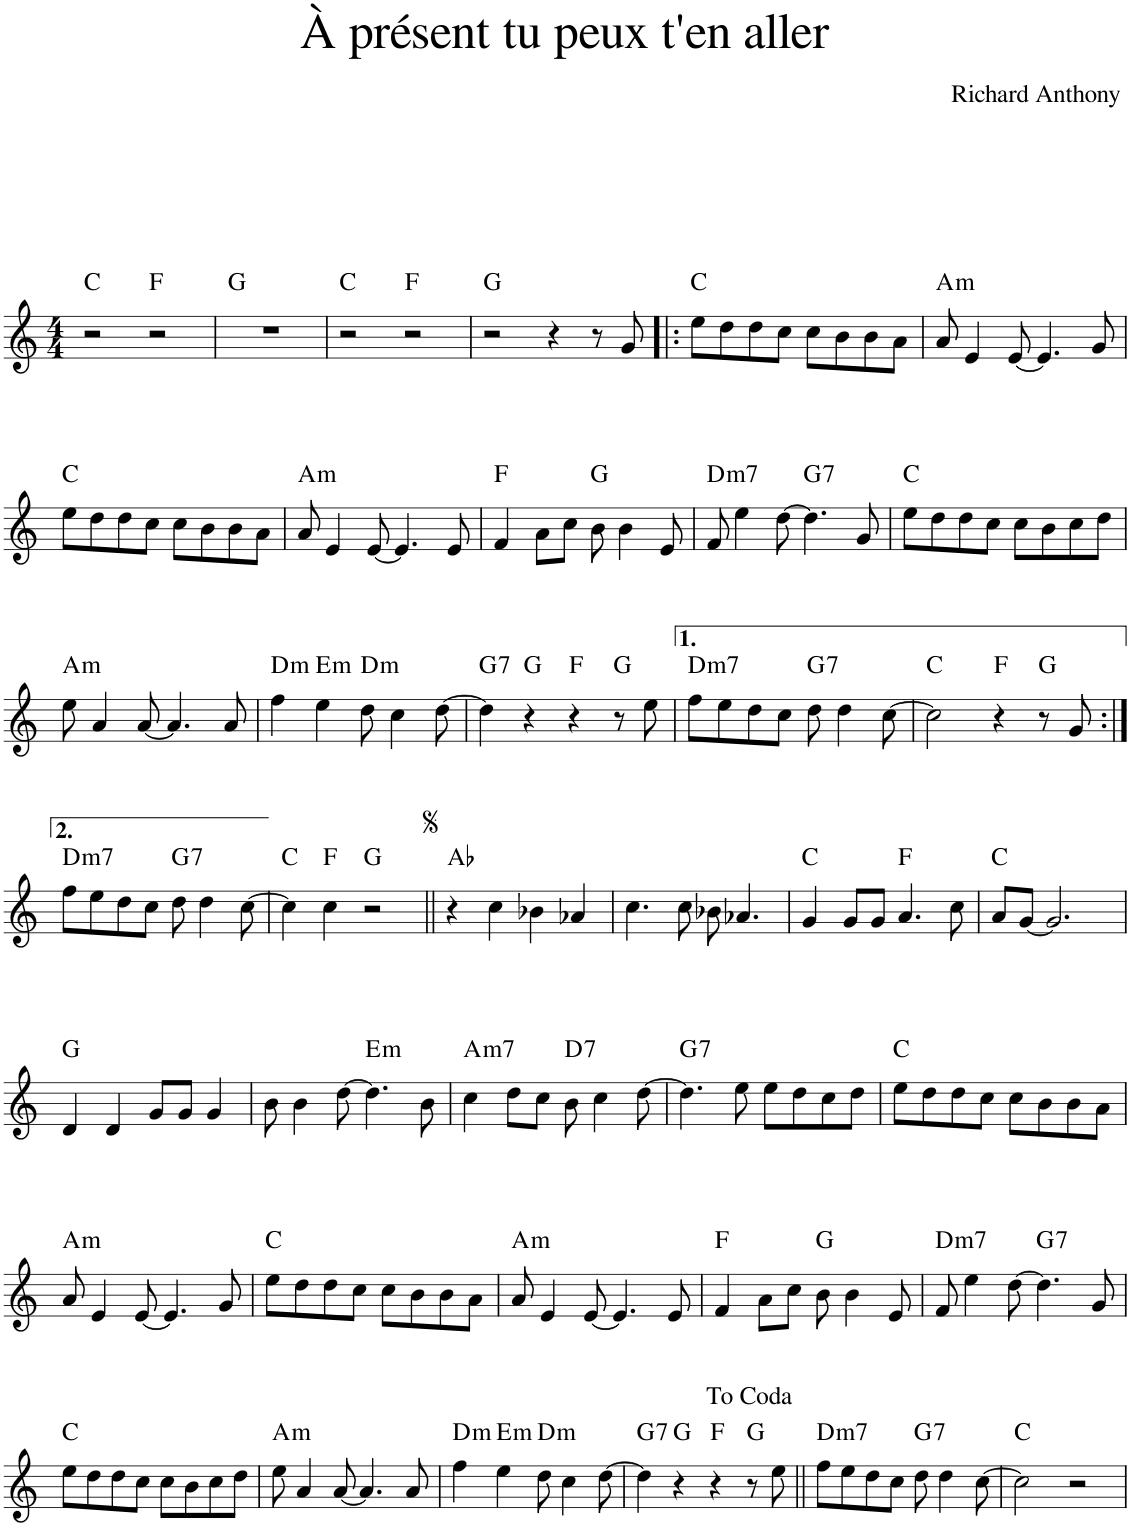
**kern	**harte
*part1	*part1
*staff1	*
*I"Piano	*
*I'Pno.	*
*clefG2	*
*k[]	*
*M4/4	*
=1	=1
2r	C:maj
2r	F:maj
=2	=2
1r	G:maj
=3	=3
2r	C:maj
2r	F:maj
=4	=4
2r	G:maj
4r	.
8r	.
8g/	.
=5!|:	=5!|:
8ee\L	C:maj
8dd\	.
8dd\	.
8cc\J	.
8cc\L	.
8b\	.
8b\	.
8a\J	.
=6	=6
!	!LO:H:kt=m
8a/	A:min
4e/	.
[8e/	.
4.e/]	.
8g/	.
!!LO:LB:g=z
=7	=7
8ee\L	C:maj
8dd\	.
8dd\	.
8cc\J	.
8cc\L	.
8b\	.
8b\	.
8a\J	.
=8	=8
!	!LO:H:kt=m
8a/	A:min
4e/	.
[8e/	.
4.e/]	.
8e/	.
=9	=9
4f/	F:maj
8a\L	.
8cc\J	.
8b\	G:maj
4b\	.
8e/	.
=10	=10
!	!LO:H:kt=m7
8f/	D:min7
4ee\	.
[8dd\	.
!	!LO:H:kt=7
4.dd\]	G:7
8g/	.
=11	=11
8ee\L	C:maj
8dd\	.
8dd\	.
8cc\J	.
8cc\L	.
8b\	.
8cc\	.
8dd\J	.
!!LO:LB:g=z
=12	=12
!	!LO:H:kt=m
8ee\	A:min
4a/	.
[8a/	.
4.a/]	.
8a/	.
=13	=13
!	!LO:H:kt=m
4ff\	D:min
!	!LO:H:kt=m
4ee\	E:min
!	!LO:H:kt=m
8dd\	D:min
4cc\	.
[8dd\	.
=14	=14
!	!LO:H:kt=7
4dd\]	G:7
4r	G:maj
4r	F:maj
8r	G:maj
8ee\	.
=15	=15
!	!LO:H:kt=m7
8ff\L	D:min7
8ee\	.
8dd\	.
8cc\J	.
!	!LO:H:kt=7
8dd\	G:7
4dd\	.
[8cc\	.
=16	=16
2cc\]	C:maj
4r	F:maj
8r	G:maj
8g/	.
!!LO:LB:g=z
=17:|!	=17:|!
!	!LO:H:kt=m7
8ff\L	D:min7
8ee\	.
8dd\	.
8cc\J	.
!	!LO:H:kt=7
8dd\	G:7
4dd\	.
[8cc\	.
=18	=18
4cc\]	C:maj
4cc\	F:maj
2r	G:maj
=19||	=19||
4r	Ab:maj
4cc\	.
4b-X\	.
4a-X/	.
=20	=20
4.cc\	.
8cc\	.
8b-X\	.
4.a-X/	.
=21	=21
4g/	C:maj
8g/L	.
8g/J	.
4.a/	F:maj
8cc\	.
=22	=22
8a/L	C:maj
[8g/J	.
2.g/]	.
!!LO:LB:g=z
=23	=23
4d/	G:maj
4d/	.
8g/L	.
8g/J	.
4g/	.
=24	=24
8b\	.
4b\	.
[8dd\	.
!	!LO:H:kt=m
4.dd\]	E:min
8b\	.
=25	=25
!	!LO:H:kt=m7
4cc\	A:min7
8dd\L	.
8cc\J	.
!	!LO:H:kt=7
8b\	D:7
4cc\	.
[8dd\	.
=26	=26
!	!LO:H:kt=7
4.dd\]	G:7
8ee\	.
8ee\L	.
8dd\	.
8cc\	.
8dd\J	.
=27	=27
8ee\L	C:maj
8dd\	.
8dd\	.
8cc\J	.
8cc\L	.
8b\	.
8b\	.
8a\J	.
!!LO:LB:g=z
=28	=28
!	!LO:H:kt=m
8a/	A:min
4e/	.
[8e/	.
4.e/]	.
8g/	.
=29	=29
8ee\L	C:maj
8dd\	.
8dd\	.
8cc\J	.
8cc\L	.
8b\	.
8b\	.
8a\J	.
=30	=30
!	!LO:H:kt=m
8a/	A:min
4e/	.
[8e/	.
4.e/]	.
8e/	.
=31	=31
4f/	F:maj
8a\L	.
8cc\J	.
8b\	G:maj
4b\	.
8e/	.
=32	=32
!	!LO:H:kt=m7
8f/	D:min7
4ee\	.
[8dd\	.
!	!LO:H:kt=7
4.dd\]	G:7
8g/	.
!!LO:LB:g=z
=33	=33
8ee\L	C:maj
8dd\	.
8dd\	.
8cc\J	.
8cc\L	.
8b\	.
8cc\	.
8dd\J	.
=34	=34
!	!LO:H:kt=m
8ee\	A:min
4a/	.
[8a/	.
4.a/]	.
8a/	.
=35	=35
!	!LO:H:kt=m
4ff\	D:min
!	!LO:H:kt=m
4ee\	E:min
!	!LO:H:kt=m
8dd\	D:min
4cc\	.
[8dd\	.
=36	=36
!	!LO:H:kt=7
4dd\]	G:7
4r	G:maj
4r	F:maj
8r	G:maj
8ee\	.
=37||	=37||
!	!LO:H:kt=m7
8ff\L	D:min7
8ee\	.
8dd\	.
8cc\J	.
!	!LO:H:kt=7
8dd\	G:7
4dd\	.
[8cc\	.
=38	=38
2cc\]	C:maj
2r	.
=	=
*-	*-
